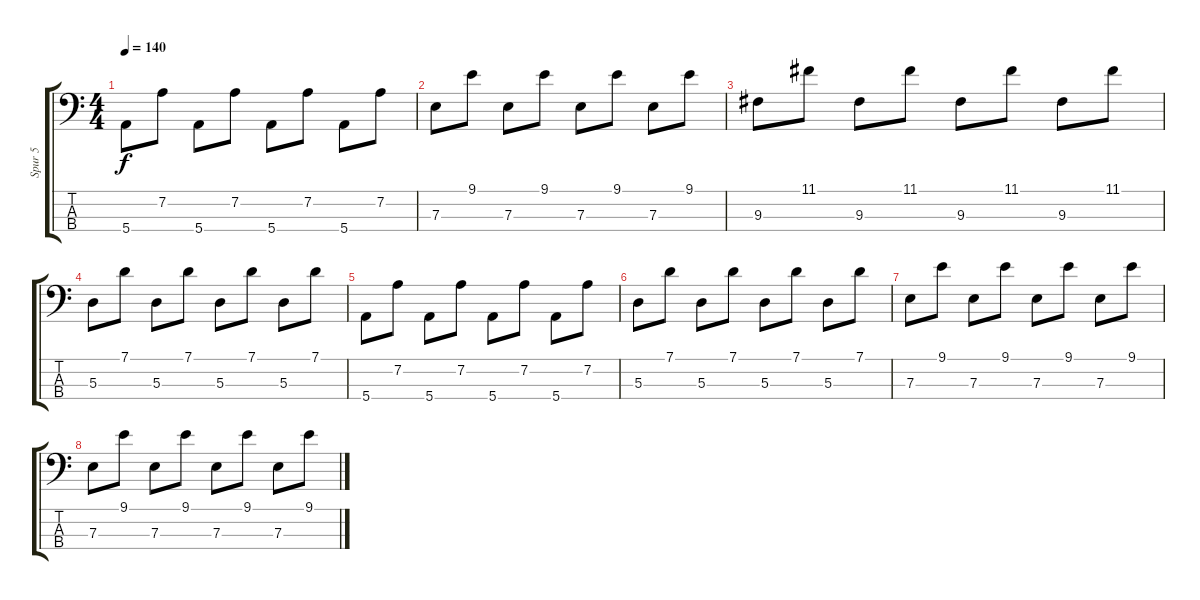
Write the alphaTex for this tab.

\track ("Spur 5" "Spur 5") {instrument electricbassfinger}
\staff {score tabs}
\tuning (G2 D2 A1 E1) {hide}
\ts (4 4)
\tempo 140
\clef f4
\ks c
5.4.8{dy f} 7.2.8 5.4.8 7.2.8 5.4.8 7.2.8 5.4.8 7.2.8 |
7.3.8 9.1.8 7.3.8 9.1.8 7.3.8 9.1.8 7.3.8 9.1.8 |
9.3.8 11.1.8 9.3.8 11.1.8 9.3.8 11.1.8 9.3.8 11.1.8 |
5.3.8 7.1.8 5.3.8 7.1.8 5.3.8 7.1.8 5.3.8 7.1.8 |
5.4.8 7.2.8 5.4.8 7.2.8 5.4.8 7.2.8 5.4.8 7.2.8 |
5.3.8 7.1.8 5.3.8 7.1.8 5.3.8 7.1.8 5.3.8 7.1.8 |
7.3.8 9.1.8 7.3.8 9.1.8 7.3.8 9.1.8 7.3.8 9.1.8 |
7.3.8 9.1.8 7.3.8 9.1.8 7.3.8 9.1.8 7.3.8 9.1.8
